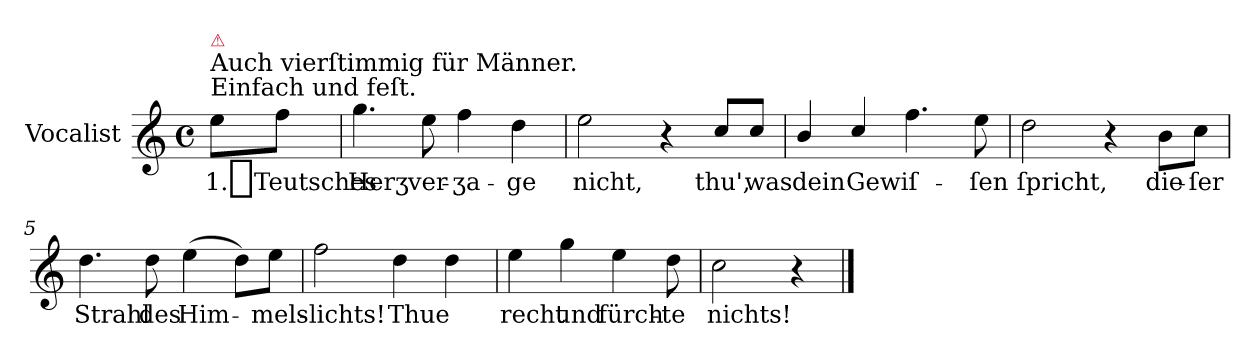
**kern	**text
*part1	*part1
*staff1	*staff1
*I"Vocalist	*
*clefG2	*
*k[]	*
*C:	*
*M4/4	*
*met(c)	*
=	=
!LO:TX:a:t=Einfach und feſt.	!
!LO:TX:a:t=Auch vierſtimmig  für Männer.	!
!LO:TX:a:color=crimson:t=⚠	!
8ee\L	1._Teutsches
8ff\J	.
=1	=1
4.gg	Herʒ
8ee	ver-
4ff	-ʒa-
4dd	-ge
=2	=2
2ee	nicht,
4r	.
8cc/L	thu',
8cc/J	was
=3	=3
4b/	dein
4cc/	Gewiſ-
4.ff	.
8ee	-ſen
=4	=4
2dd	ſpricht,
4r	.
8b\L	die-
8cc\J	-ſer
=5	=5
4.dd	Strahl
8dd	des
(4ee	Him-
8dd\L)	.
8ee\J	-mels-
=6	=6
2ff	-lichts!
4dd	Thue
4dd	.
=7	=7
4ee	recht
4gg	und
4ee	fürch-
8dd	-te
=8	=8
2cc	nichts!
4r	.
==	==
*-	*-
